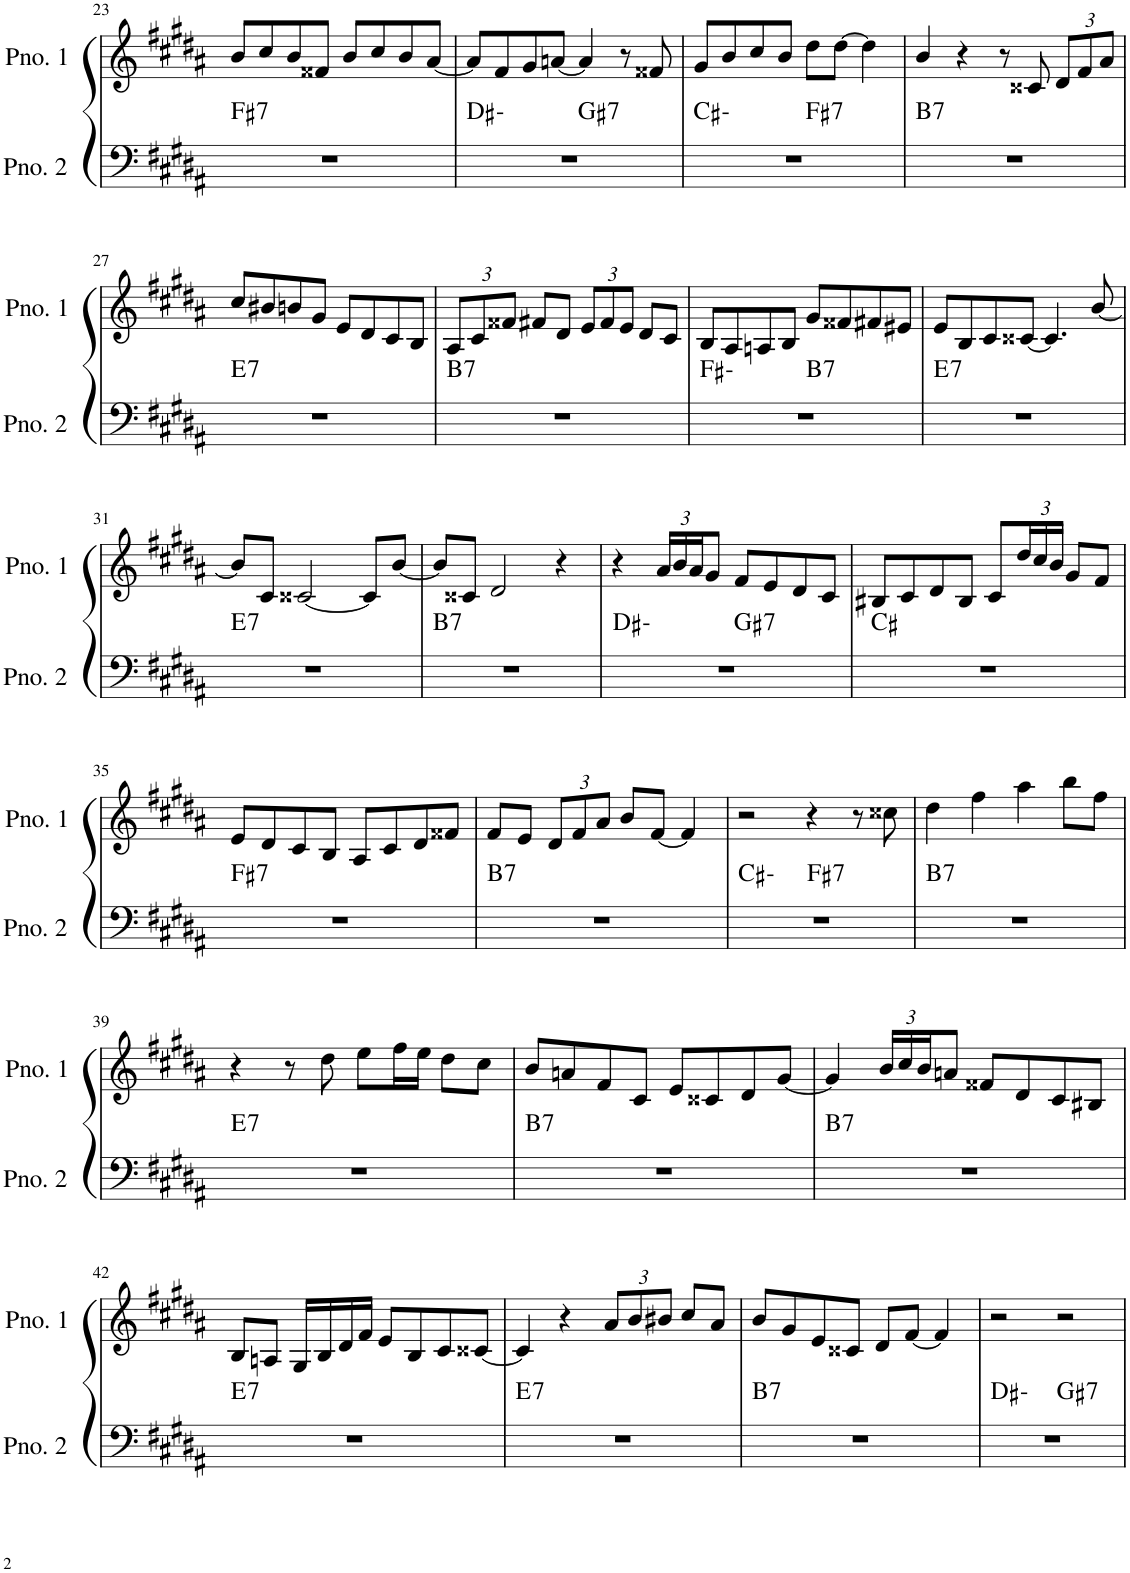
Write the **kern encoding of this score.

**kern	**harte	**kern
*part2	*part2	*part1
*staff2	*	*staff1
*I"ピアノ 2	*	*I"ピアノ 1
!!LO:PB:g=z
*clefF4	*	*clefG2
*k[f#c#g#d#a#]	*	*k[f#c#g#d#a#]
*M4/4	*	*M4/4
=23	=23	=23
!	!LO:H:kt=7	!
1r	F#:7	8b/L
.	.	8cc#/
.	.	8b/
.	.	8f##X/J
.	.	8b/L
.	.	8cc#/
.	.	8b/
.	.	[8a#/J
=24	=24	=24
*^	*	*
1r	2ryy	D#:min	8a#/L]
.	.	.	8f#/
.	.	.	8g#/
.	.	.	[8an/J
!	!	!LO:H:kt=7	!
.	2ryy	G#:7	4a/]
.	.	.	8r
.	.	.	8f##X/
=25	=25	=25	=25
1r	2ryy	C#:min	8g#/L
.	.	.	8b/
.	.	.	8cc#/
.	.	.	8b/J
!	!	!LO:H:kt=7	!
.	2ryy	F#:7	8dd#\L
.	.	.	[8dd#\J
.	.	.	4dd#\]
=26	=26	=26	=26
!	!	!LO:H:kt=7	!
*v	*v	*	*
1r	B:7	4b/
.	.	4r
.	.	8r
.	.	8c##X/
*	*	*Xbrackettup
.	.	12d#/L
.	.	12f#/
.	.	12a#/J
!!LO:LB:g=z
=27	=27	=27
!	!LO:H:kt=7	!
1r	E:7	8cc#/L
.	.	8b#X/
.	.	8bn/
.	.	8g#/J
.	.	8e/L
.	.	8d#/
.	.	8c#/
.	.	8B/J
=28	=28	=28
!	!LO:H:kt=7	!
1r	B:7	12A#/L
.	.	12c#/
.	.	12f##X/J
.	.	8f#X/L
.	.	8d#/J
.	.	12e/L
.	.	12f#/
.	.	12e/J
.	.	8d#/L
.	.	8c#/J
=29	=29	=29
*^	*	*
1r	2ryy	F#:min	8B/L
.	.	.	8A#/
.	.	.	8An/
.	.	.	8B/J
!	!	!LO:H:kt=7	!
.	2ryy	B:7	8g#/L
.	.	.	8f##X/
.	.	.	8f#X/
.	.	.	8e#X/J
=30	=30	=30	=30
!	!	!LO:H:kt=7	!
*v	*v	*	*
1r	E:7	8e/L
.	.	8B/
.	.	8c#/
.	.	[8c##X/J
.	.	4.c##/]
.	.	[8b/
!!LO:LB:g=z
=31	=31	=31
!	!LO:H:kt=7	!
1r	E:7	8b/L]
.	.	8c#/J
.	.	[2c##X/
.	.	8c##/L]
.	.	[8b/J
=32	=32	=32
!	!LO:H:kt=7	!
1r	B:7	8b/L]
.	.	8c##X/J
.	.	2d#/
.	.	4r
=33	=33	=33
*^	*	*
1r	2ryy	D#:min	4r
.	.	.	24a#/LL
.	.	.	24b/
.	.	.	24a#/J
.	.	.	8g#/J
!	!	!LO:H:kt=7	!
.	2ryy	G#:7	8f#/L
.	.	.	8e/
.	.	.	8d#/
.	.	.	8c#/J
*v	*v	*	*
=34	=34	=34
1r	C#:maj	8B#X/L
.	.	8c#/
.	.	8d#/
.	.	8B#/J
.	.	8c#/L
.	.	24dd#/L
.	.	24cc#/
.	.	24b/JJ
.	.	8g#/L
.	.	8f#/J
!!LO:LB:g=z
=35	=35	=35
!	!LO:H:kt=7	!
1r	F#:7	8e/L
.	.	8d#/
.	.	8c#/
.	.	8B/J
.	.	8A#/L
.	.	8c#/
.	.	8d#/
.	.	8f##X/J
=36	=36	=36
!	!LO:H:kt=7	!
1r	B:7	8f#/L
.	.	8e/J
.	.	12d#/L
.	.	12f#/
.	.	12a#/J
.	.	8b/L
.	.	[8f#/J
.	.	4f#/]
=37	=37	=37
*^	*	*
1r	2ryy	C#:min	2r
!	!	!LO:H:kt=7	!
.	2ryy	F#:7	4r
.	.	.	8r
.	.	.	8cc##X\
=38	=38	=38	=38
!	!	!LO:H:kt=7	!
*v	*v	*	*
1r	B:7	4dd#\
.	.	4ff#\
.	.	4aa#\
.	.	8bb\L
.	.	8ff#\J
!!LO:LB:g=z
=39	=39	=39
!	!LO:H:kt=7	!
1r	E:7	4r
.	.	8r
.	.	8dd#\
.	.	8ee\L
.	.	16ff#\L
.	.	16ee\JJ
.	.	8dd#\L
.	.	8cc#\J
=40	=40	=40
!	!LO:H:kt=7	!
1r	B:7	8b/L
.	.	8an/
.	.	8f#/
.	.	8c#/J
.	.	8e/L
.	.	8c##X/
.	.	8d#/
.	.	[8g#/J
=41	=41	=41
!	!LO:H:kt=7	!
1r	B:7	4g#/]
.	.	24b/LL
.	.	24cc#/
.	.	24b/J
.	.	8an/J
.	.	8f##X/L
.	.	8d#/
.	.	8c#/
.	.	8B#X/J
!!LO:LB:g=z
=42	=42	=42
!	!LO:H:kt=7	!
1r	E:7	8B/L
.	.	8An/J
.	.	16G#/LL
.	.	16B/
.	.	16d#/
.	.	16f#/JJ
.	.	8e/L
.	.	8B/
.	.	8c#/
.	.	[8c##X/J
=43	=43	=43
!	!LO:H:kt=7	!
1r	E:7	4c##/]
.	.	4r
.	.	12a#/L
.	.	12b/
.	.	12b#X/J
.	.	8cc#/L
.	.	8a#/J
=44	=44	=44
!	!LO:H:kt=7	!
1r	B:7	8b/L
.	.	8g#/
.	.	8e/
.	.	8c##X/J
.	.	8d#/L
.	.	[8f#/J
.	.	4f#/]
=45	=45	=45
*^	*	*
1r	2ryy	D#:min	2r
!	!	!LO:H:kt=7	!
.	2ryy	G#:7	2r
*v	*v	*	*
=	=	=
*-	*-	*-
